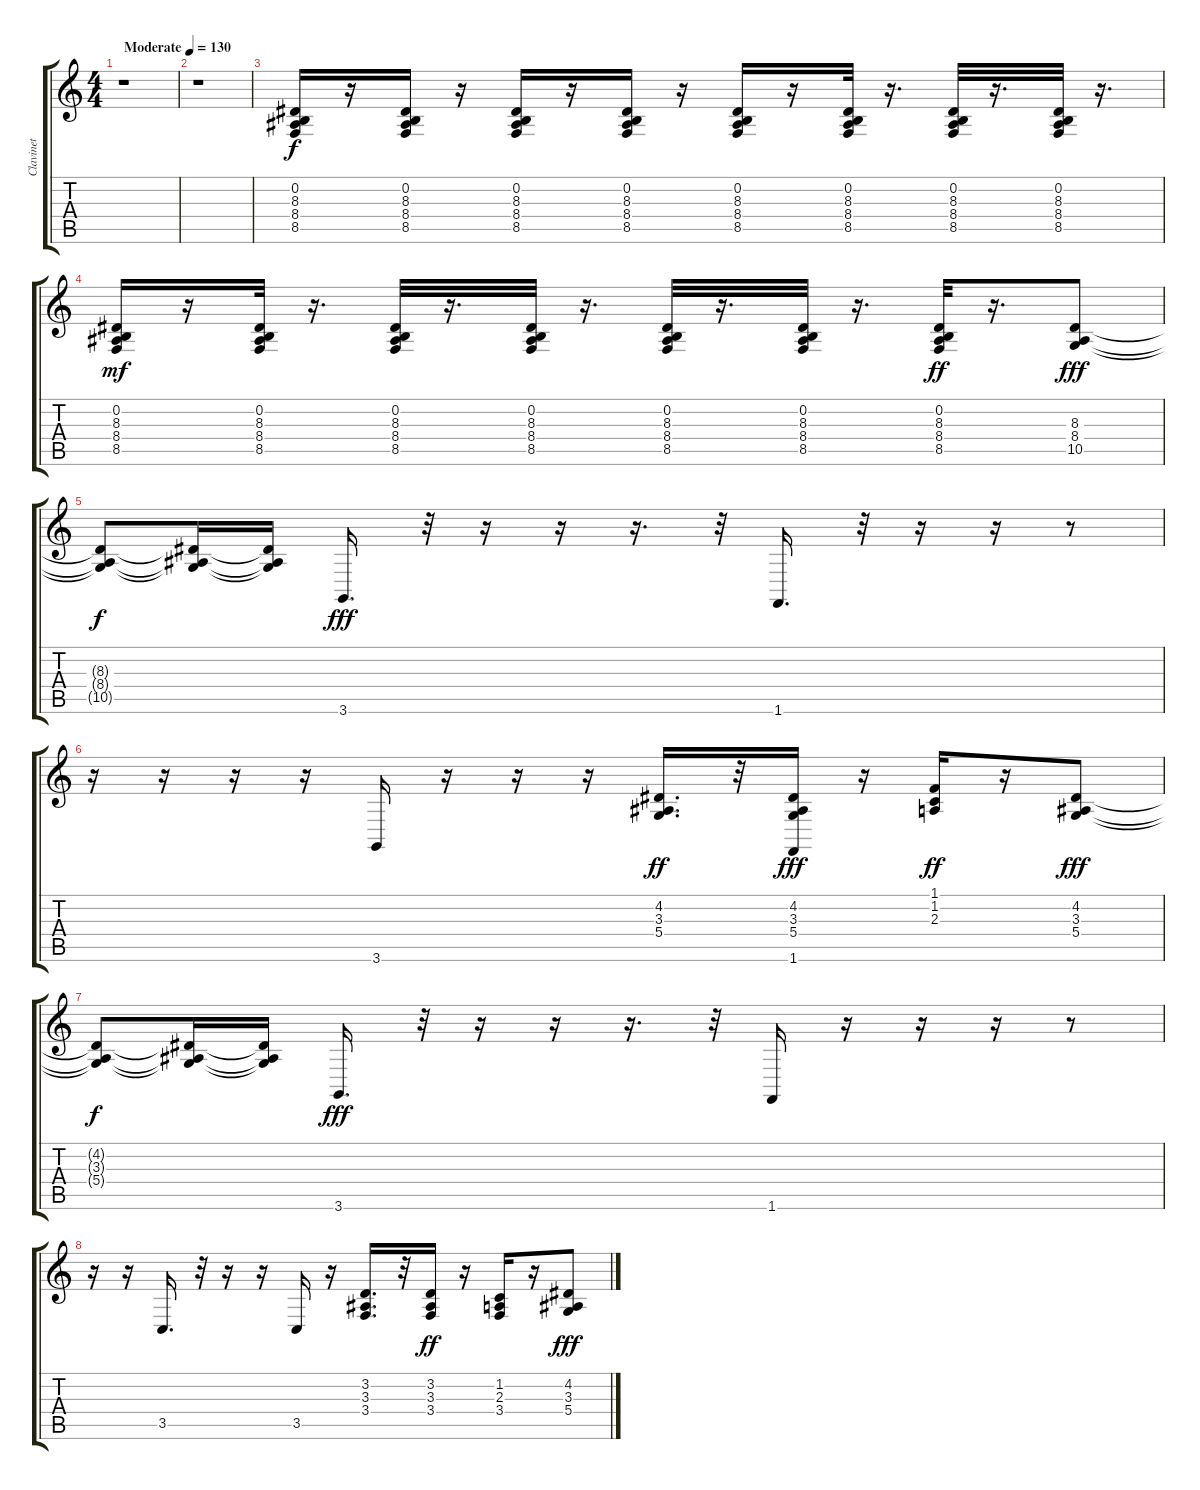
\track ("Clavinet            " "Clavinet  ") {instrument clavinet}
\staff {score tabs}
\tuning (E4 B3 G3 D3 A2 E2) {hide}
\ts (4 4)
\tempo (130 "Moderate")
\clef g2
\ks c
r.1{dy f instrument clavinet} |
r.1 |
(0.2 8.3 8.4 8.5).16 r.16 (0.2 8.3 8.4 8.5).16 r.16 (0.2 8.3 8.4 8.5).16 r.16 (0.2 8.3 8.4 8.5).16 r.16 (0.2 8.3 8.4 8.5).16 r.16 (0.2 8.3 8.4 8.5).32 r.16{d} (0.2 8.3 8.4 8.5).32 r.16{d} (0.2 8.3 8.4 8.5).32 r.16{d} |
(0.2 8.3 8.4 8.5).16{dy mf} r.16 (0.2 8.3 8.4 8.5).32 r.16{d} (0.2 8.3 8.4 8.5).32 r.16{d} (0.2 8.3 8.4 8.5).32 r.16{d} (0.2 8.3 8.4 8.5).32 r.16{d} (0.2 8.3 8.4 8.5).32 r.16{d} (0.2 8.3 8.4 8.5).32{dy ff} r.16{d} (8.3 8.4 10.5).8{dy fff} |
(8.3{t} 8.4{t} 10.5{t}).8{dy f} (8.3{t} 8.4{t} 10.5{t}).16 (8.3{t} 8.4{t} 10.5{t}).16 3.6.16{d dy fff} r.32 r.16 r.16 r.16{d} r.32 1.6.16{d} r.32 r.16 r.16 r.8 |
r.16 r.16 r.16 r.16 3.6.16 r.16 r.16 r.16 (4.2 3.3 5.4).16{d dy ff} r.32 (4.2 3.3 5.4 1.6).16{dy fff} r.16 (1.1 1.2 2.3).16{dy ff} r.16 (4.2 3.3 5.4).8{dy fff} |
(4.2{t} 3.3{t} 5.4{t}).8{dy f} (4.2{t} 3.3{t} 5.4{t}).16 (4.2{t} 3.3{t} 5.4{t}).16 3.6.16{d dy fff} r.32 r.16 r.16 r.16{d} r.32 1.6.16 r.16 r.16 r.16 r.8 |
r.16 r.16 3.5.16{d} r.32 r.16 r.16 3.5.16 r.16 (3.2 3.3 3.4).16{d} r.32 (3.2 3.3 3.4).16{dy ff} r.16 (1.2 2.3 3.4).16 r.16 (4.2 3.3 5.4).8{dy fff}
